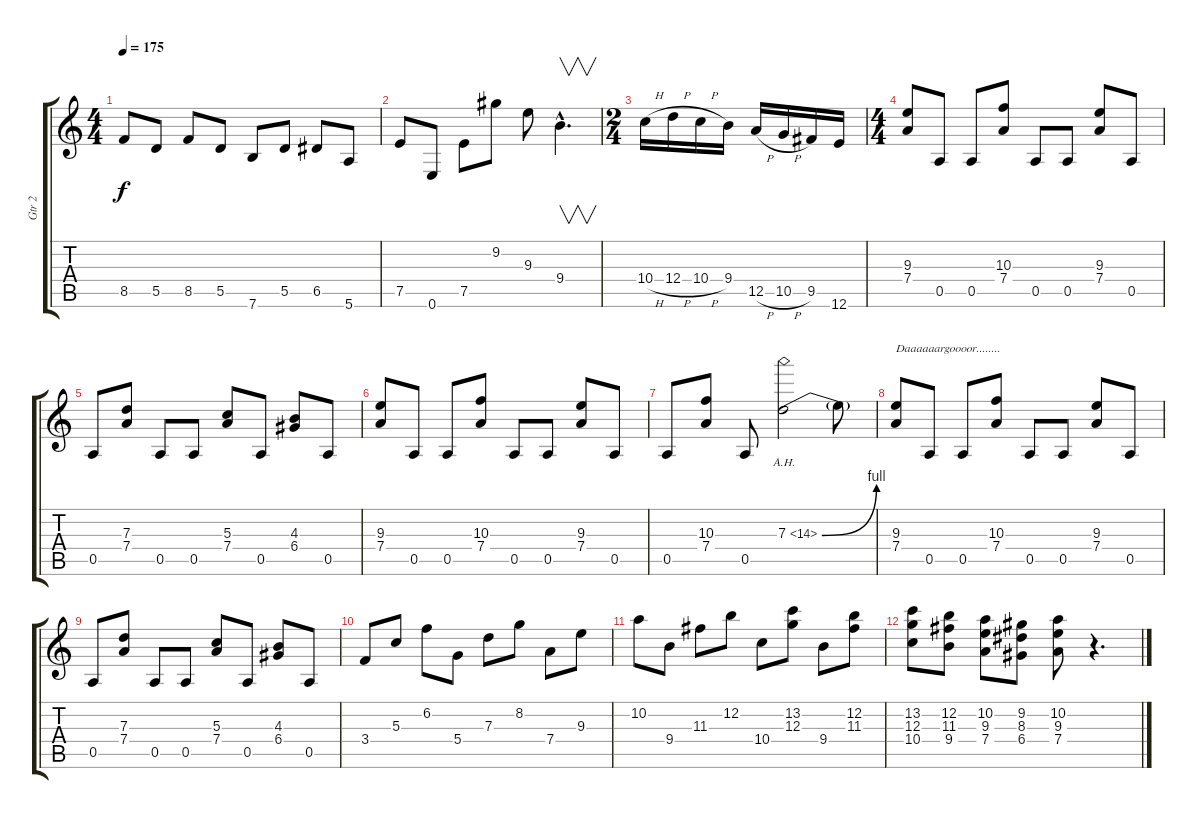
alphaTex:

\track ("Gtr 2" "Gtr 2") {instrument overdrivenguitar}
\staff {score tabs}
\tuning (E4 B3 G3 D3 A2 E2) {hide}
\ts (4 4)
\tempo 175
\clef g2
\ks c
8.5.8{dy f} 5.5.8 8.5.8 5.5.8 7.6.8 5.5.8 6.5.8 5.6.8 |
7.5.8 0.6.8 7.5.8 9.2.8 9.3.8 9.4{hac}.4{v d} |
\ts (2 4)
10.4{h}.16 12.4{h}.16 10.4{h}.16 9.4.16 12.5{h}.16 10.5{h}.16 9.5.16 12.6.16 |
\ts (4 4)
(9.3 7.4).8 0.5.8 0.5.8 (10.3 7.4).8 0.5.8 0.5.8 (9.3 7.4).8 0.5.8 |
0.5.8 (7.3 7.4).8 0.5.8 0.5.8 (5.3 7.4).8 0.5.8 (4.3 6.4).8 0.5.8 |
(9.3 7.4).8 0.5.8 0.5.8 (10.3 7.4).8 0.5.8 0.5.8 (9.3 7.4).8 0.5.8 |
0.5.8 (10.3 7.4).8 0.5.8 7.3{be (bend 0 0 60 4) ah 7}.2 7.3{t}.8 |
(9.3 7.4).8{txt "Daaaaaargoooor........"} 0.5.8 0.5.8 (10.3 7.4).8 0.5.8 0.5.8 (9.3 7.4).8 0.5.8 |
0.5.8 (7.3 7.4).8 0.5.8 0.5.8 (5.3 7.4).8 0.5.8 (4.3 6.4).8 0.5.8 |
3.4.8 5.3.8 6.2.8 5.4.8 7.3.8 8.2.8 7.4.8 9.3.8 |
10.2.8 9.4.8 11.3.8 12.2.8 10.4.8 (13.2 12.3).8 9.4.8 (12.2 11.3).8 |
(13.2 12.3 10.4).8 (12.2 11.3 9.4).8 (10.2 9.3 7.4).8 (9.2 8.3 6.4).8 (10.2 9.3 7.4).8 r.4{d}
